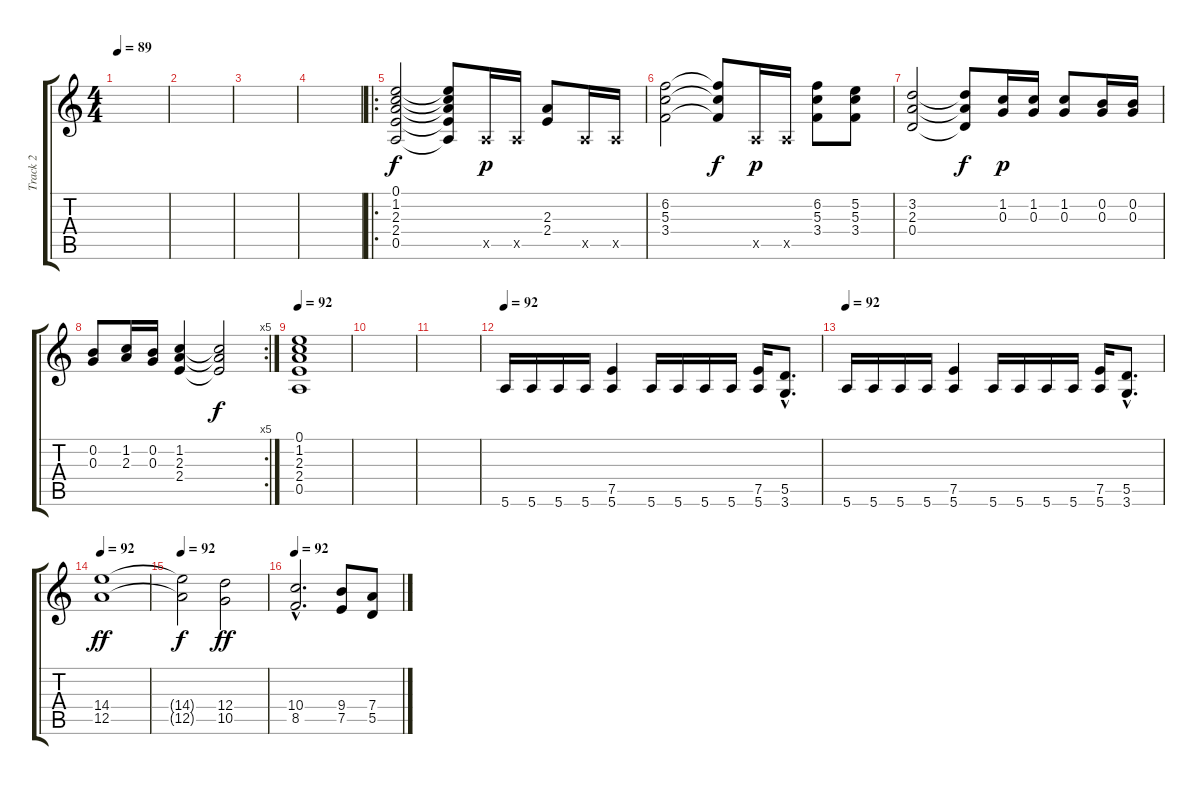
\track ("Track 2" "Track 2") {instrument acousticguitarsteel}
\staff {score tabs}
\tuning (E4 B3 G3 D3 A2 E2) {hide}
\ts (4 4)
\tempo 89
\clef g2
\ks c
|
|
|
|
\ro
(0.1 1.2 2.3 2.4 0.5).2 (0.1{t} 1.2{t} 2.3{t} 2.4{t} 0.5{t}).8{dy f} 0.5{x}.16{dy p} 0.5{x}.16 (2.3 2.4).8 0.5{x}.16 0.5{x}.16 |
(6.2 5.3 3.4).2 (6.2{t} 5.3{t} 3.4{t}).8{dy f} 0.5{x}.16{dy p} 0.5{x}.16 (6.2 5.3 3.4).8 (5.2 5.3 3.4).8 |
(3.2 2.3 0.4).2 (3.2{t} 2.3{t} 0.4{t}).8{dy f} (1.2 0.3).16{dy p} (1.2 0.3).16 (1.2 0.3).8 (0.2 0.3).16 (0.2 0.3).16 |
\rc 5
(0.2 0.3).8 (1.2 2.3).16 (0.2 0.3).16 (1.2 2.3 2.4).4 (1.2{t} 2.3{t} 2.4{t}).2{dy f} |
\tempo 92
(0.1 1.2 2.3 2.4 0.5).1 |
|
|
\tempo 92
5.6.16{instrument distortionguitar} 5.6.16 5.6.16 5.6.16 (7.5 5.6).4 5.6.16 5.6.16 5.6.16 5.6.16 (7.5 5.6).16 (5.5{hac} 3.6{hac}).8{d} |
\tempo 92
5.6.16 5.6.16 5.6.16 5.6.16 (7.5 5.6).4 5.6.16 5.6.16 5.6.16 5.6.16 (7.5 5.6).16 (5.5{hac} 3.6{hac}).8{d} |
\tempo 92
(14.4 12.5).1{dy ff} |
\tempo 92
(14.4{t} 12.5{t}).2{dy f} (12.4 10.5).2{dy ff} |
\tempo 92
(10.4{hac} 8.5{hac}).2{d} (9.4 7.5).8 (7.4 5.5).8
